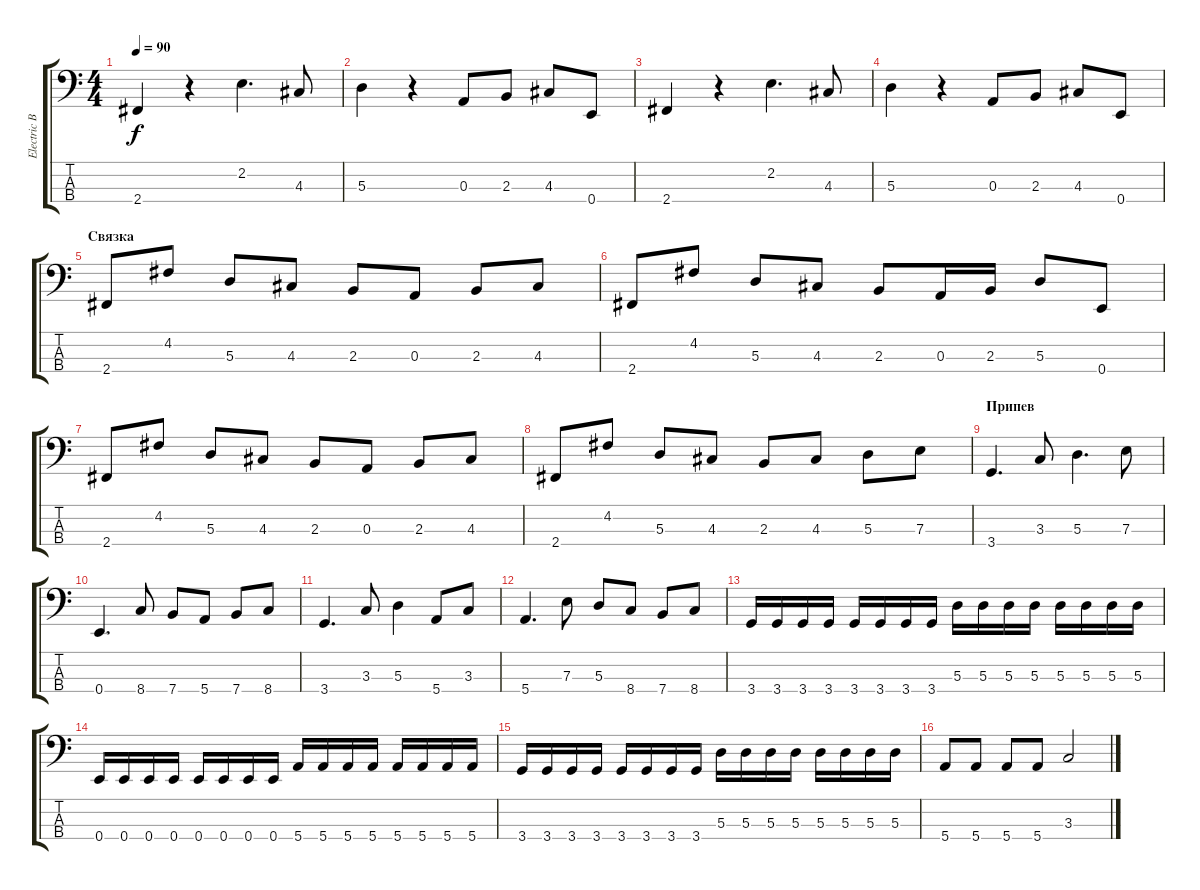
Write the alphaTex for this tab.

\track ("Electric Bass" "Electric B") {instrument electricbassfinger}
\staff {score tabs}
\tuning (G2 D2 A1 E1) {hide}
\ts (4 4)
\tempo 90
\clef f4
\ks c
2.4.4{dy f} r.4 2.2.4{d} 4.3.8 |
5.3.4 r.4 0.3.8 2.3.8 4.3.8 0.4.8 |
2.4.4 r.4 2.2.4{d} 4.3.8 |
5.3.4 r.4 0.3.8 2.3.8 4.3.8 0.4.8 |
\section ("" "Связка")
2.4.8 4.2.8 5.3.8 4.3.8 2.3.8 0.3.8 2.3.8 4.3.8 |
2.4.8 4.2.8 5.3.8 4.3.8 2.3.8 0.3.16 2.3.16 5.3.8 0.4.8 |
2.4.8 4.2.8 5.3.8 4.3.8 2.3.8 0.3.8 2.3.8 4.3.8 |
2.4.8 4.2.8 5.3.8 4.3.8 2.3.8 4.3.8 5.3.8 7.3.8 |
\section ("" "Припев")
3.4.4{d} 3.3.8 5.3.4{d} 7.3.8 |
0.4.4{d} 8.4.8 7.4.8 5.4.8 7.4.8 8.4.8 |
3.4.4{d} 3.3.8 5.3.4 5.4.8 3.3.8 |
5.4.4{d} 7.3.8 5.3.8 8.4.8 7.4.8 8.4.8 |
3.4.16 3.4.16 3.4.16 3.4.16 3.4.16 3.4.16 3.4.16 3.4.16 5.3.16 5.3.16 5.3.16 5.3.16 5.3.16 5.3.16 5.3.16 5.3.16 |
0.4.16 0.4.16 0.4.16 0.4.16 0.4.16 0.4.16 0.4.16 0.4.16 5.4.16 5.4.16 5.4.16 5.4.16 5.4.16 5.4.16 5.4.16 5.4.16 |
3.4.16 3.4.16 3.4.16 3.4.16 3.4.16 3.4.16 3.4.16 3.4.16 5.3.16 5.3.16 5.3.16 5.3.16 5.3.16 5.3.16 5.3.16 5.3.16 |
5.4.8 5.4.8 5.4.8 5.4.8 3.3.2
